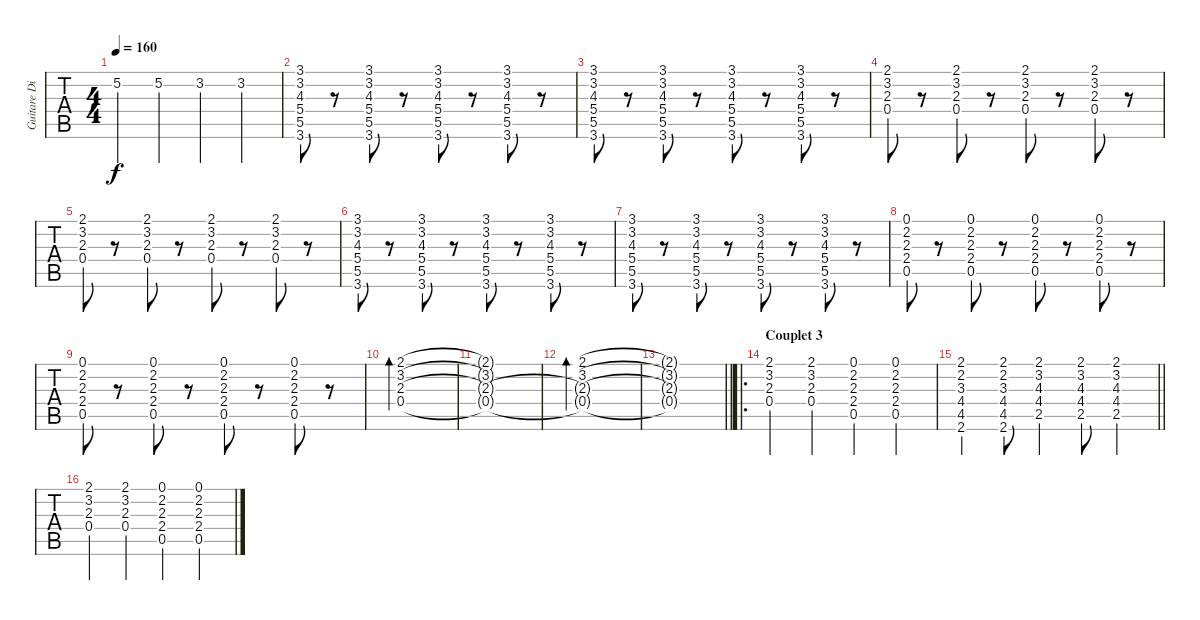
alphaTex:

\track ("Guitare Disto" "Guitare Di") {instrument distortionguitar}
\staff {tabs}
\tuning (E4 B3 G3 D3 A2 E2) {hide}
\ts (4 4)
\tempo 160
\clef g2
\ks c
5.2.4{dy f} 5.2.4 3.2.4 3.2.4 |
(3.1 3.2 4.3 5.4 5.5 3.6).8 r.8 (3.1 3.2 4.3 5.4 5.5 3.6).8 r.8 (3.1 3.2 4.3 5.4 5.5 3.6).8 r.8 (3.1 3.2 4.3 5.4 5.5 3.6).8 r.8 |
(3.1 3.2 4.3 5.4 5.5 3.6).8 r.8 (3.1 3.2 4.3 5.4 5.5 3.6).8 r.8 (3.1 3.2 4.3 5.4 5.5 3.6).8 r.8 (3.1 3.2 4.3 5.4 5.5 3.6).8 r.8 |
(2.1 3.2 2.3 0.4).8 r.8 (2.1 3.2 2.3 0.4).8 r.8 (2.1 3.2 2.3 0.4).8 r.8 (2.1 3.2 2.3 0.4).8 r.8 |
(2.1 3.2 2.3 0.4).8 r.8 (2.1 3.2 2.3 0.4).8 r.8 (2.1 3.2 2.3 0.4).8 r.8 (2.1 3.2 2.3 0.4).8 r.8 |
(3.1 3.2 4.3 5.4 5.5 3.6).8 r.8 (3.1 3.2 4.3 5.4 5.5 3.6).8 r.8 (3.1 3.2 4.3 5.4 5.5 3.6).8 r.8 (3.1 3.2 4.3 5.4 5.5 3.6).8 r.8 |
(3.1 3.2 4.3 5.4 5.5 3.6).8 r.8 (3.1 3.2 4.3 5.4 5.5 3.6).8 r.8 (3.1 3.2 4.3 5.4 5.5 3.6).8 r.8 (3.1 3.2 4.3 5.4 5.5 3.6).8 r.8 |
(0.1 2.2 2.3 2.4 0.5).8 r.8 (0.1 2.2 2.3 2.4 0.5).8 r.8 (0.1 2.2 2.3 2.4 0.5).8 r.8 (0.1 2.2 2.3 2.4 0.5).8 r.8 |
(0.1 2.2 2.3 2.4 0.5).8 r.8 (0.1 2.2 2.3 2.4 0.5).8 r.8 (0.1 2.2 2.3 2.4 0.5).8 r.8 (0.1 2.2 2.3 2.4 0.5).8 r.8 |
(2.1 3.2 2.3 0.4).1{bd 240} |
(2.1{t} 3.2{t} 2.3{t} 0.4{t}).1 |
(2.1 3.2 2.3{t} 0.4{t}).1{bd 240} |
\barLineRight lightlight
(2.1{t} 3.2{t} 2.3{t} 0.4{t}).1 |
\ro
\section ("" "Couplet 3")
(2.1 3.2 2.3 0.4).4 (2.1 3.2 2.3 0.4).4 (0.1 2.2 2.3 2.4 0.5).4 (0.1 2.2 2.3 2.4 0.5).4 |
\barLineRight lightlight
(2.1 2.2 3.3 4.4 4.5 2.6).4 (2.1 2.2 3.3 4.4 4.5 2.6).8 (2.1 3.2 4.3 4.4 2.5).4 (2.1 3.2 4.3 4.4 2.5).8 (2.1 3.2 4.3 4.4 2.5).4 |
(2.1 3.2 2.3 0.4).4 (2.1 3.2 2.3 0.4).4 (0.1 2.2 2.3 2.4 0.5).4 (0.1 2.2 2.3 2.4 0.5).4
